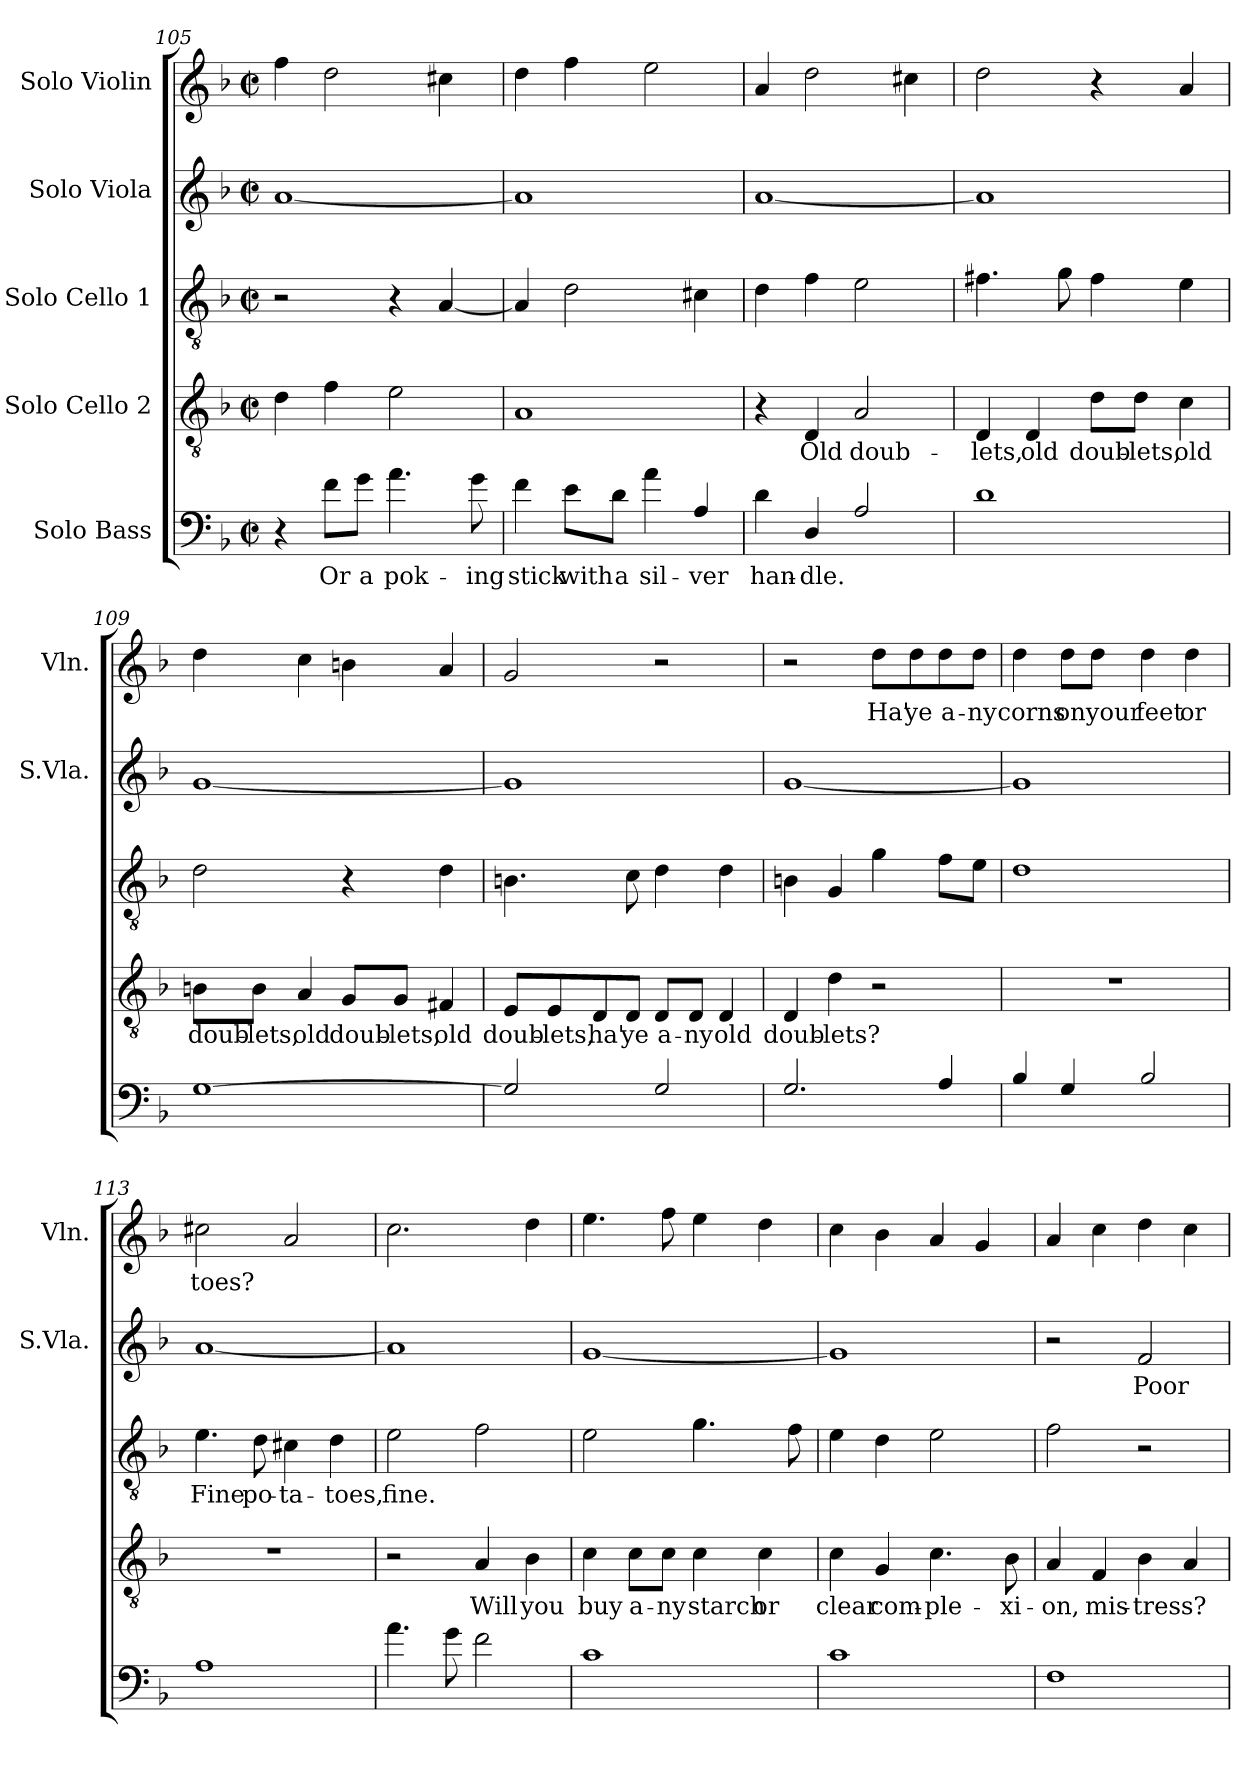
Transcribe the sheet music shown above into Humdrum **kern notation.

**kern	**text	**kern	**text	**kern	**text	**kern	**text	**kern	**text
*part5	*part5	*part4	*part4	*part3	*part3	*part2	*part2	*part1	*part1
*staff5	*staff5	*staff4	*staff4	*staff3	*staff3	*staff2	*staff2	*staff1	*staff1
*I"Solo Bass	*	*I"Solo Cello 2	*	*I"Solo Cello 1	*	*I"Solo Viola	*	*I"Solo Violin	*
*	*	*	*	*	*	*I'S.Vla.	*	*I'Vln.	*
*clefF4	*	*clefGv2	*	*clefGv2	*	*clefG2	*	*clefG2	*
*ITrd7c12	*	*	*	*	*	*	*	*	*
*k[b-]	*	*k[b-]	*	*k[b-]	*	*k[b-]	*	*k[b-]	*
*F:	*	*F:	*	*F:	*	*F:	*	*F:	*
*M2/2	*	*M2/2	*	*M2/2	*	*M2/2	*	*M2/2	*
*met(c|)	*	*met(c|)	*	*met(c|)	*	*met(c|)	*	*met(c|)	*
=105	=105	=105	=105	=105	=105	=105	=105	=105	=105
4r	.	4d\	.	2r	.	[1a	.	4ff\	.
8F\L	Or	4f\	.	.	.	.	.	2dd\	.
8G\J	a	.	.	.	.	.	.	.	.
4.A\	pok-	2e\	.	4r	.	.	.	.	.
.	.	.	.	[4A/	.	.	.	4cc#X\	.
8G\	-ing	.	.	.	.	.	.	.	.
!!LO:PB:g=z
=106	=106	=106	=106	=106	=106	=106	=106	=106	=106
4F\	stick	1A	.	4A/]	.	1a]	.	4dd\	.
8E\L	with	.	.	2d\	.	.	.	4ff\	.
8D\J	a	.	.	.	.	.	.	.	.
4A\	sil-	.	.	.	.	.	.	2ee\	.
4AA/	-ver	.	.	4c#X\	.	.	.	.	.
=107	=107	=107	=107	=107	=107	=107	=107	=107	=107
4D\	han-	4r	.	4d\	.	[1a	.	4a/	.
4DD/	-dle.	4D/	Old	4f\	.	.	.	2dd\	.
2AA/	.	2A/	doub-	2e\	.	.	.	.	.
.	.	.	.	.	.	.	.	4cc#X\	.
=108	=108	=108	=108	=108	=108	=108	=108	=108	=108
1D	.	4D/	-lets,	4.f#X\	.	1a]	.	2dd\	.
.	.	4D/	old	.	.	.	.	.	.
.	.	.	.	8g\	.	.	.	.	.
.	.	8d\L	doub-	4f#\	.	.	.	4r	.
.	.	8d\J	-lets,	.	.	.	.	.	.
.	.	4c\	old	4e\	.	.	.	4a/	.
=109	=109	=109	=109	=109	=109	=109	=109	=109	=109
[1GG	.	8Bn\L	doub-	2d\	.	[1g	.	4dd\	.
.	.	8B\J	-lets,	.	.	.	.	.	.
.	.	4A/	old	.	.	.	.	4cc\	.
.	.	8G/L	doub-	4r	.	.	.	4bn\	.
.	.	8G/J	-lets,	.	.	.	.	.	.
.	.	4F#X/	old	4d\	.	.	.	4a/	.
=110	=110	=110	=110	=110	=110	=110	=110	=110	=110
2GG/]	.	8E/L	doub-	4.Bn\	.	1g]	.	2g/	.
.	.	8E/	-lets,	.	.	.	.	.	.
.	.	8D/	ha'	.	.	.	.	.	.
.	.	8D/J	ye	8c\	.	.	.	.	.
2GG/	.	8D/L	a-	4d\	.	.	.	2r	.
.	.	8D/J	-ny	.	.	.	.	.	.
.	.	4D/	old	4d\	.	.	.	.	.
!!LO:LB:g=z
=111	=111	=111	=111	=111	=111	=111	=111	=111	=111
2.GG/	.	4D/	doub-	4Bn\	.	[1g	.	2r	.
.	.	4d\	-lets?	4G/	.	.	.	.	.
.	.	2r	.	4g\	.	.	.	8dd\L	Ha'
.	.	.	.	.	.	.	.	8dd\	ye
4AA/	.	.	.	8f\L	.	.	.	8dd\	a-
.	.	.	.	8e\J	.	.	.	8dd\J	-ny
=112	=112	=112	=112	=112	=112	=112	=112	=112	=112
4BB-/	.	1r	.	1d	.	1g]	.	4dd\	corns
4GG/	.	.	.	.	.	.	.	8dd\L	on
.	.	.	.	.	.	.	.	8dd\J	your
2BB-/	.	.	.	.	.	.	.	4dd\	feet
.	.	.	.	.	.	.	.	4dd\	or
=113	=113	=113	=113	=113	=113	=113	=113	=113	=113
1AA	.	1r	.	4.e\	Fine	[1a	.	2cc#X\	toes?
.	.	.	.	8d\	po-	.	.	.	.
.	.	.	.	4c#X\	-ta-	.	.	2a/	.
.	.	.	.	4d\	-toes,	.	.	.	.
=114	=114	=114	=114	=114	=114	=114	=114	=114	=114
4.A\	.	2r	.	2e\	fine.	1a]	.	2.cc\	.
8G\	.	.	.	.	.	.	.	.	.
2F\	.	4A/	Will	2f\	.	.	.	.	.
.	.	4B-\	you	.	.	.	.	4dd\	.
=115	=115	=115	=115	=115	=115	=115	=115	=115	=115
1C	.	4c\	buy	2e\	.	[1g	.	4.ee\	.
.	.	8c\L	a-	.	.	.	.	.	.
.	.	8c\J	-ny	.	.	.	.	8ff\	.
.	.	4c\	starch	4.g\	.	.	.	4ee\	.
.	.	4c\	or	.	.	.	.	4dd\	.
.	.	.	.	8f\	.	.	.	.	.
!!LO:LB:g=z
=116	=116	=116	=116	=116	=116	=116	=116	=116	=116
1C	.	4c\	clear	4e\	.	1g]	.	4cc\	.
.	.	4G/	com-	4d\	.	.	.	4b-\	.
.	.	4.c\	-ple-	2e\	.	.	.	4a/	.
.	.	.	.	.	.	.	.	4g/	.
.	.	8B-\	-xi-	.	.	.	.	.	.
=117	=117	=117	=117	=117	=117	=117	=117	=117	=117
1FF	.	4A/	-on,	2f\	.	2r	.	4a/	.
.	.	4F/	mis-	.	.	.	.	4cc\	.
.	.	4B-\	-tress?	2r	.	2f/	Poor	4dd\	.
.	.	4A/	.	.	.	.	.	4cc\	.
=	=	=	=	=	=	=	=	=	=
*-	*-	*-	*-	*-	*-	*-	*-	*-	*-
